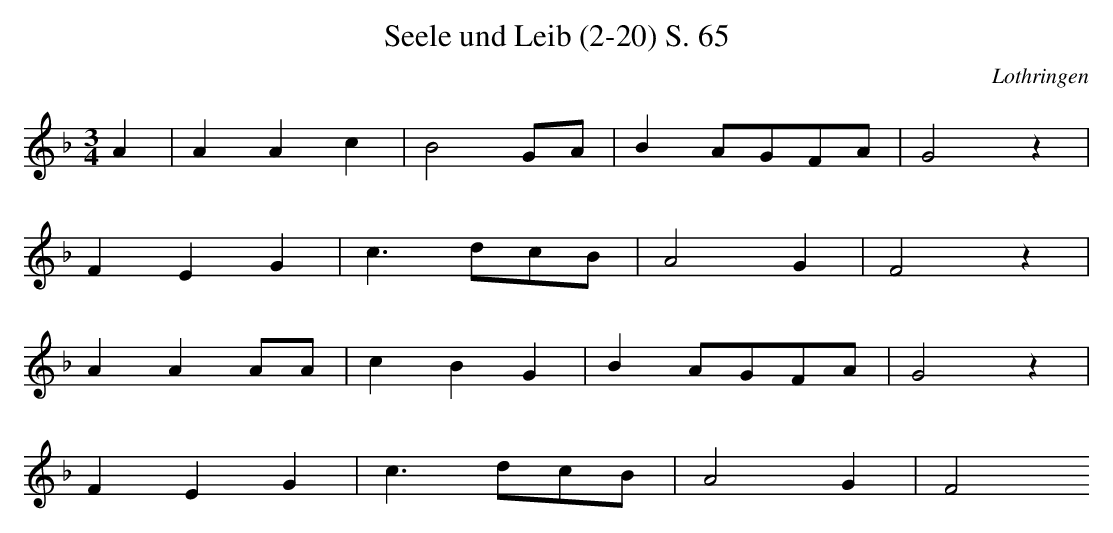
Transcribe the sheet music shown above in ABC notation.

X:1
T: Seele und Leib (2-20) S. 65
O: Lothringen
M: 3/4
L: 1/8
K: F
A2 | A2A2c2 | B4GA | B2AGFA | G4z2 |
F2E2G2 | c3dcB | A4G2 | F4z2 |
A2A2AA | c2B2G2 | B2AGFA | G4z2 |
F2E2G2 | c3dcB | A4G2 | F4
